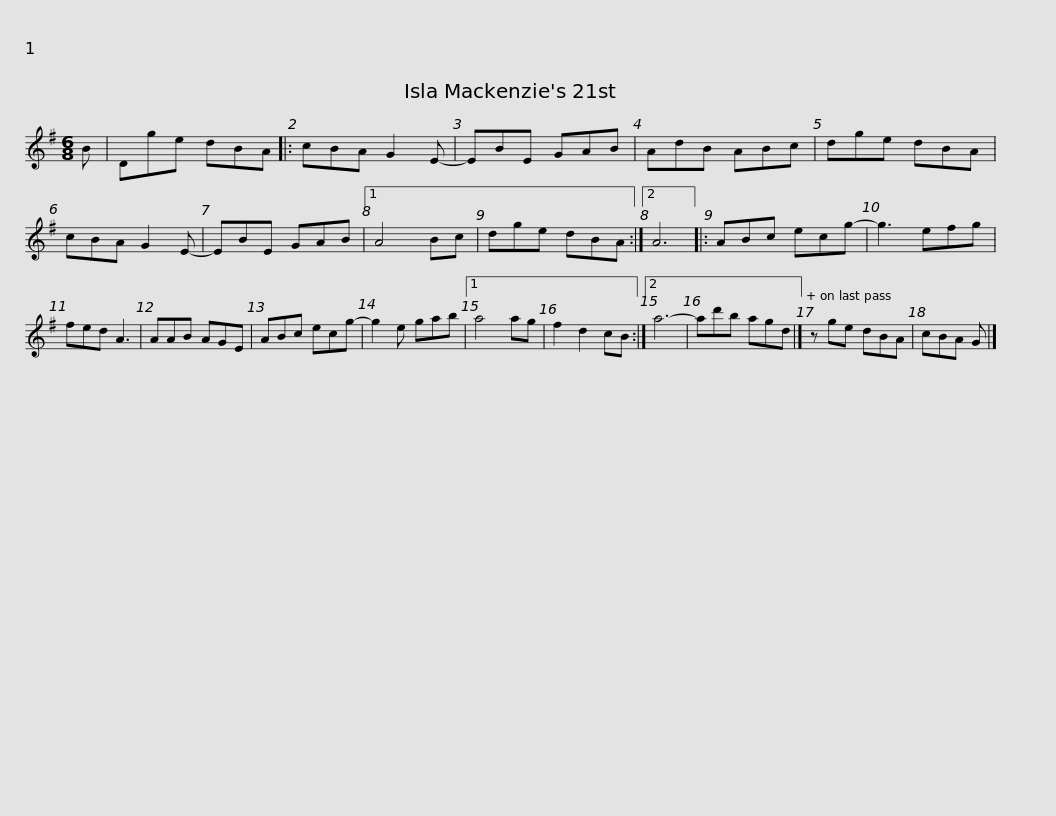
X:1
L:1/8
M:6/8
I:linebreak $
K:G
V:1 treble
V:1
 B | Dge dBA |: cBA G2 E- | EBE GAB | AdB ABc | %5
 dge dBA | cBA G2 E- | EBE GAB |1$ A4 Bc | dge dBA :|2 %10
 A6 |: ABc ecg- | g3 efg | fed A3 | AAB AGE | %15
 ABc ecg- | g2 e gab |1$ a4 ag | f2 d2 cB :|2 a6- | %20
 ad'b agd |] z ge dBA | cBA G |] %23
